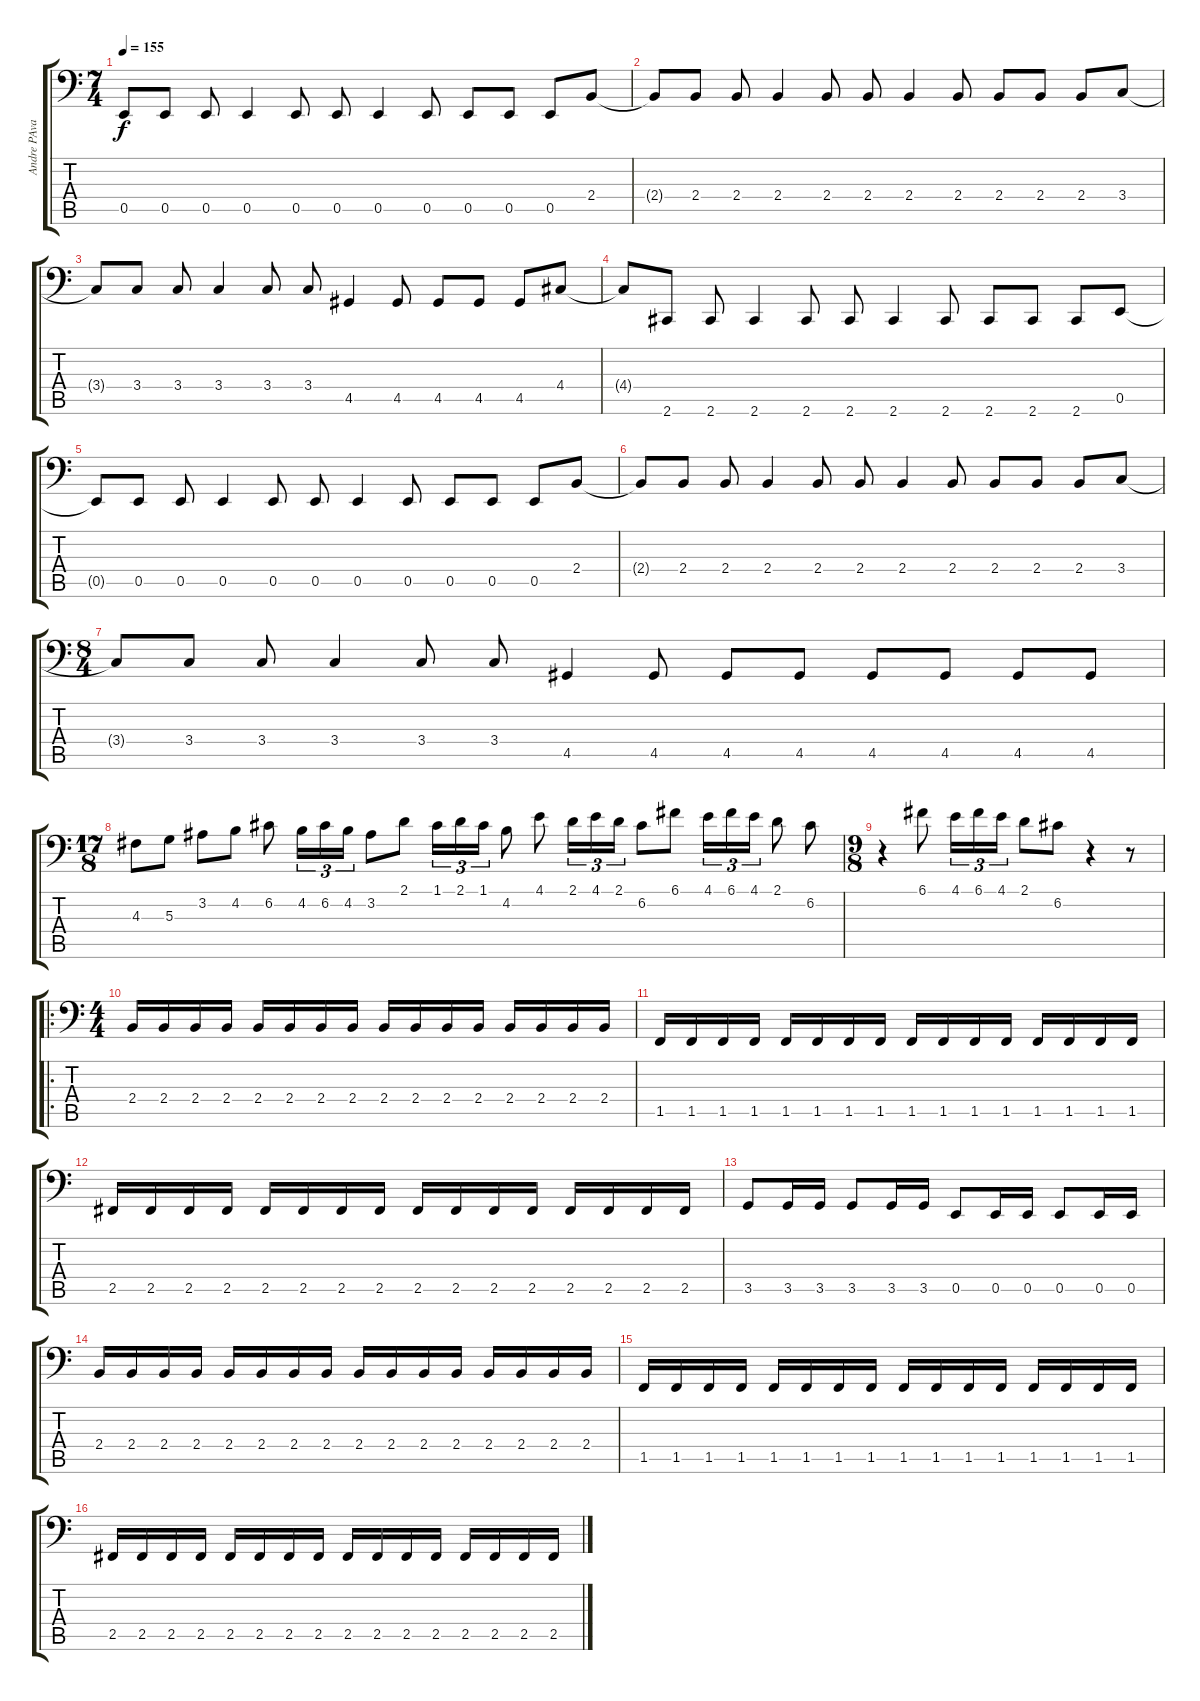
\track ("Andre PAvani" "Andre PAva") {instrument electricbassfinger}
\staff {score tabs}
\tuning (C3 G2 D2 A1 E1 B0) {hide}
\ts (7 4)
\tempo 155
\clef f4
\ks c
0.5{t}.8{dy f} 0.5.8 0.5.8 0.5.4 0.5.8 0.5.8 0.5.4 0.5.8 0.5.8 0.5.8 0.5.8 2.4.8 |
2.4{t}.8 2.4.8 2.4.8 2.4.4 2.4.8 2.4.8 2.4.4 2.4.8 2.4.8 2.4.8 2.4.8 3.4.8 |
3.4{t}.8 3.4.8 3.4.8 3.4.4 3.4.8 3.4.8 4.5.4 4.5.8 4.5.8 4.5.8 4.5.8 4.4.8 |
4.4{t}.8 2.6.8 2.6.8 2.6.4 2.6.8 2.6.8 2.6.4 2.6.8 2.6.8 2.6.8 2.6.8 0.5.8 |
0.5{t}.8 0.5.8 0.5.8 0.5.4 0.5.8 0.5.8 0.5.4 0.5.8 0.5.8 0.5.8 0.5.8 2.4.8 |
2.4{t}.8 2.4.8 2.4.8 2.4.4 2.4.8 2.4.8 2.4.4 2.4.8 2.4.8 2.4.8 2.4.8 3.4.8 |
\ts (8 4)
3.4{t}.8 3.4.8 3.4.8 3.4.4 3.4.8 3.4.8 4.5.4 4.5.8 4.5.8 4.5.8 4.5.8 4.5.8 4.5.8 4.5.8 |
\ts (17 8)
4.3.8 5.3.8 3.2.8 4.2.8 6.2.8 4.2.16{tu (3 2)} 6.2.16{tu (3 2)} 4.2.16{tu (3 2)} 3.2.8 2.1.8 1.1.16{tu (3 2)} 2.1.16{tu (3 2)} 1.1.16{tu (3 2)} 4.2.8 4.1.8 2.1.16{tu (3 2)} 4.1.16{tu (3 2)} 2.1.16{tu (3 2)} 6.2.8 6.1.8 4.1.16{tu (3 2)} 6.1.16{tu (3 2)} 4.1.16{tu (3 2)} 2.1.8 6.2.8 |
\ts (9 8)
r.4 6.1.8 4.1.16{tu (3 2)} 6.1.16{tu (3 2)} 4.1.16{tu (3 2)} 2.1.8 6.2.8 r.4 r.8 |
\ro
\ts (4 4)
2.4.16 2.4.16 2.4.16 2.4.16 2.4.16 2.4.16 2.4.16 2.4.16 2.4.16 2.4.16 2.4.16 2.4.16 2.4.16 2.4.16 2.4.16 2.4.16 |
1.5.16 1.5.16 1.5.16 1.5.16 1.5.16 1.5.16 1.5.16 1.5.16 1.5.16 1.5.16 1.5.16 1.5.16 1.5.16 1.5.16 1.5.16 1.5.16 |
2.5.16 2.5.16 2.5.16 2.5.16 2.5.16 2.5.16 2.5.16 2.5.16 2.5.16 2.5.16 2.5.16 2.5.16 2.5.16 2.5.16 2.5.16 2.5.16 |
3.5.8 3.5.16 3.5.16 3.5.8 3.5.16 3.5.16 0.5.8 0.5.16 0.5.16 0.5.8 0.5.16 0.5.16 |
2.4.16 2.4.16 2.4.16 2.4.16 2.4.16 2.4.16 2.4.16 2.4.16 2.4.16 2.4.16 2.4.16 2.4.16 2.4.16 2.4.16 2.4.16 2.4.16 |
1.5.16 1.5.16 1.5.16 1.5.16 1.5.16 1.5.16 1.5.16 1.5.16 1.5.16 1.5.16 1.5.16 1.5.16 1.5.16 1.5.16 1.5.16 1.5.16 |
2.5.16 2.5.16 2.5.16 2.5.16 2.5.16 2.5.16 2.5.16 2.5.16 2.5.16 2.5.16 2.5.16 2.5.16 2.5.16 2.5.16 2.5.16 2.5.16
